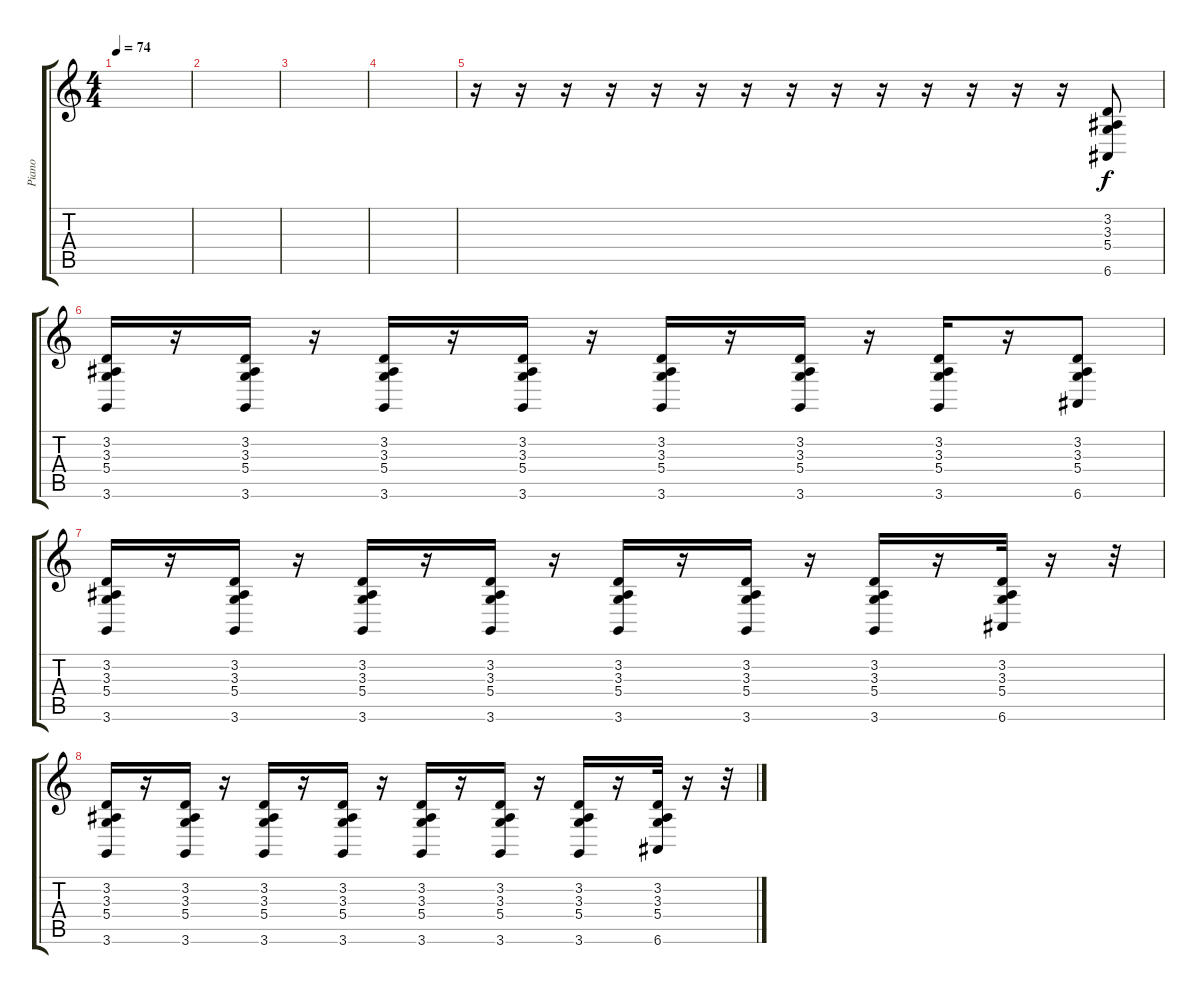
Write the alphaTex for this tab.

\track ("Piano" "Piano") {instrument electricgrandpiano}
\staff {score tabs}
\tuning (E4 B3 G3 D3 A2 E2) {hide}
\ts (4 4)
\tempo 74
\clef g2
\ks c
|
|
|
|
r.16 r.16 r.16 r.16 r.16 r.16 r.16 r.16 r.16 r.16 r.16 r.16 r.16 r.16 (3.2 3.3 5.4 6.6).8 |
(3.2 3.3 5.4 3.6).16 r.16 (3.2 3.3 5.4 3.6).16 r.16 (3.2 3.3 5.4 3.6).16 r.16 (3.2 3.3 5.4 3.6).16 r.16 (3.2 3.3 5.4 3.6).16 r.16 (3.2 3.3 5.4 3.6).16 r.16 (3.2 3.3 5.4 3.6).16 r.16 (3.2 3.3 5.4 6.6).8 |
(3.2 3.3 5.4 3.6).16 r.16 (3.2 3.3 5.4 3.6).16 r.16 (3.2 3.3 5.4 3.6).16 r.16 (3.2 3.3 5.4 3.6).16 r.16 (3.2 3.3 5.4 3.6).16 r.16 (3.2 3.3 5.4 3.6).16 r.16 (3.2 3.3 5.4 3.6).16 r.16 (3.2 3.3 5.4 6.6).32 r.16 r.32 |
(3.2 3.3 5.4 3.6).16 r.16 (3.2 3.3 5.4 3.6).16 r.16 (3.2 3.3 5.4 3.6).16 r.16 (3.2 3.3 5.4 3.6).16 r.16 (3.2 3.3 5.4 3.6).16 r.16 (3.2 3.3 5.4 3.6).16 r.16 (3.2 3.3 5.4 3.6).16 r.16 (3.2 3.3 5.4 6.6).32 r.16 r.32
